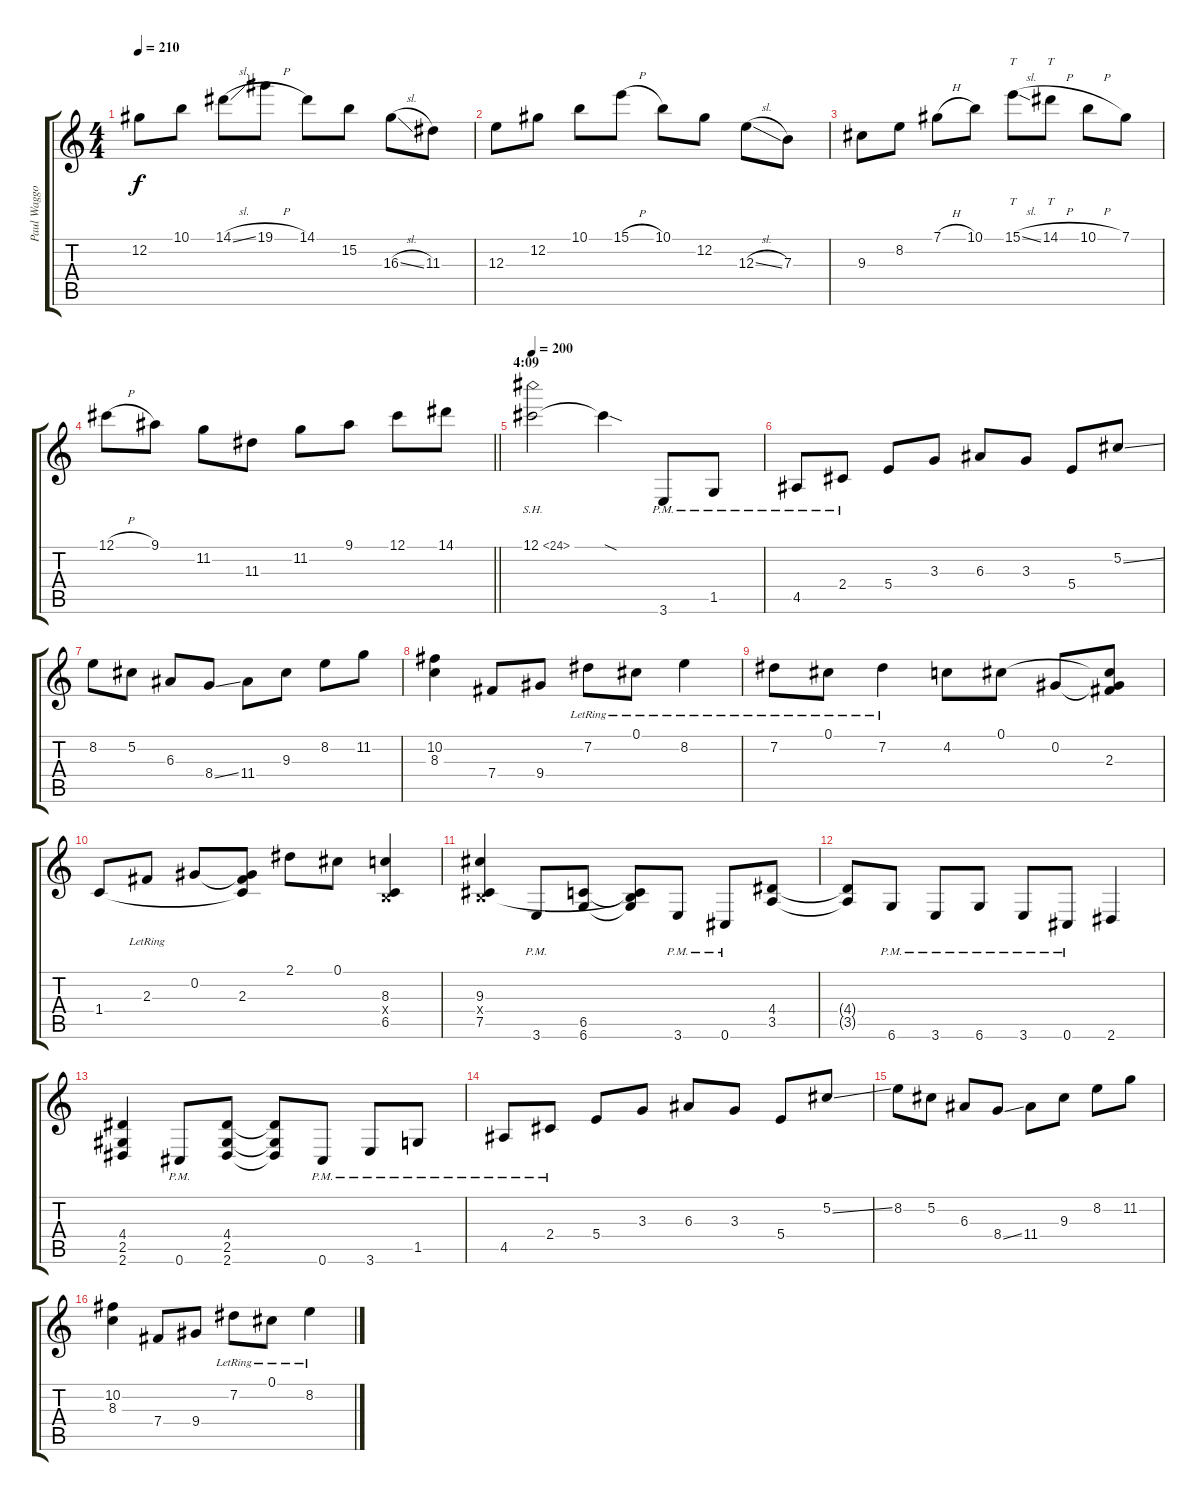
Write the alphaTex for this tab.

\track ("Paul Waggoner" "Paul Waggo") {instrument distortionguitar}
\staff {score tabs}
\tuning (Db4 Ab3 E3 B2 Gb2 Db2) {hide}
\ts (4 4)
\tempo 210
\clef g2
\ks c
12.2.8{dy f} 10.1.8 14.1{sl}.8 19.1{h}.8 14.1.8 15.2.8 16.3{sl}.8 11.3.8 |
12.3.8 12.2.8 10.1.8 15.1{h}.8 10.1.8 12.2.8 12.3{sl}.8 7.3.8 |
9.3.8 8.2.8 7.1{h}.8 10.1.8 15.1{sl}.8{tt} 14.1{h}.8{tt} 10.1{h}.8 7.1.8 |
\barLineRight lightlight
12.1{h}.8 9.1.8 11.2.8 11.3.8 11.2.8 9.1.8 12.1.8 14.1.8 |
\section ("" "4:09")
\tempo 200
12.1{sh 12}.2 12.1{sod t}.4 3.6{pm}.8 1.5{pm}.8 |
4.5{pm}.8 2.4{pm}.8 5.4.8 3.3.8 6.3.8 3.3.8 5.4.8 5.2{ss}.8 |
8.2.8 5.2.8 6.3.8 8.4{ss}.8 11.4.8 9.3.8 8.2.8 11.2.8 |
(10.2 8.3).4 7.4.8 9.4.8 7.2{lr}.8 0.1{lr}.8 8.2{lr}.4 |
7.2{lr}.8 0.1{lr}.8 7.2{lr}.4 4.2.8 0.1.8 0.2.8 (0.1{t} 0.2{t} 2.3).8 |
1.4.8 2.3{lr}.8 0.2.8 (0.2{t} 2.3 1.4{t}).8 2.1.8 0.1.8 (8.3 0.4{x} 6.5).4 |
(9.3 0.4{x} 7.5).4 3.6{pm}.8 (6.5 6.6).8 (0.4{t} 6.5{t} 6.6{t}).8 3.6{pm}.8 0.6{pm}.8 (4.4 3.5).8 |
(4.4{t} 3.5{t}).8 6.6{pm}.8 3.6{pm}.8 6.6{pm}.8 3.6{pm}.8 0.6{pm}.8 2.6.4 |
(4.4 2.5 2.6).4 0.6{pm}.8 (4.4 2.5 2.6).8 (4.4{t} 2.5{t} 2.6{t}).8 0.6{pm}.8 3.6{pm}.8 1.5{pm}.8 |
4.5{pm}.8 2.4{pm}.8 5.4.8 3.3.8 6.3.8 3.3.8 5.4.8 5.2{ss}.8 |
8.2.8 5.2.8 6.3.8 8.4{ss}.8 11.4.8 9.3.8 8.2.8 11.2.8 |
(10.2 8.3).4 7.4.8 9.4.8 7.2{lr}.8 0.1{lr}.8 8.2{lr}.4
